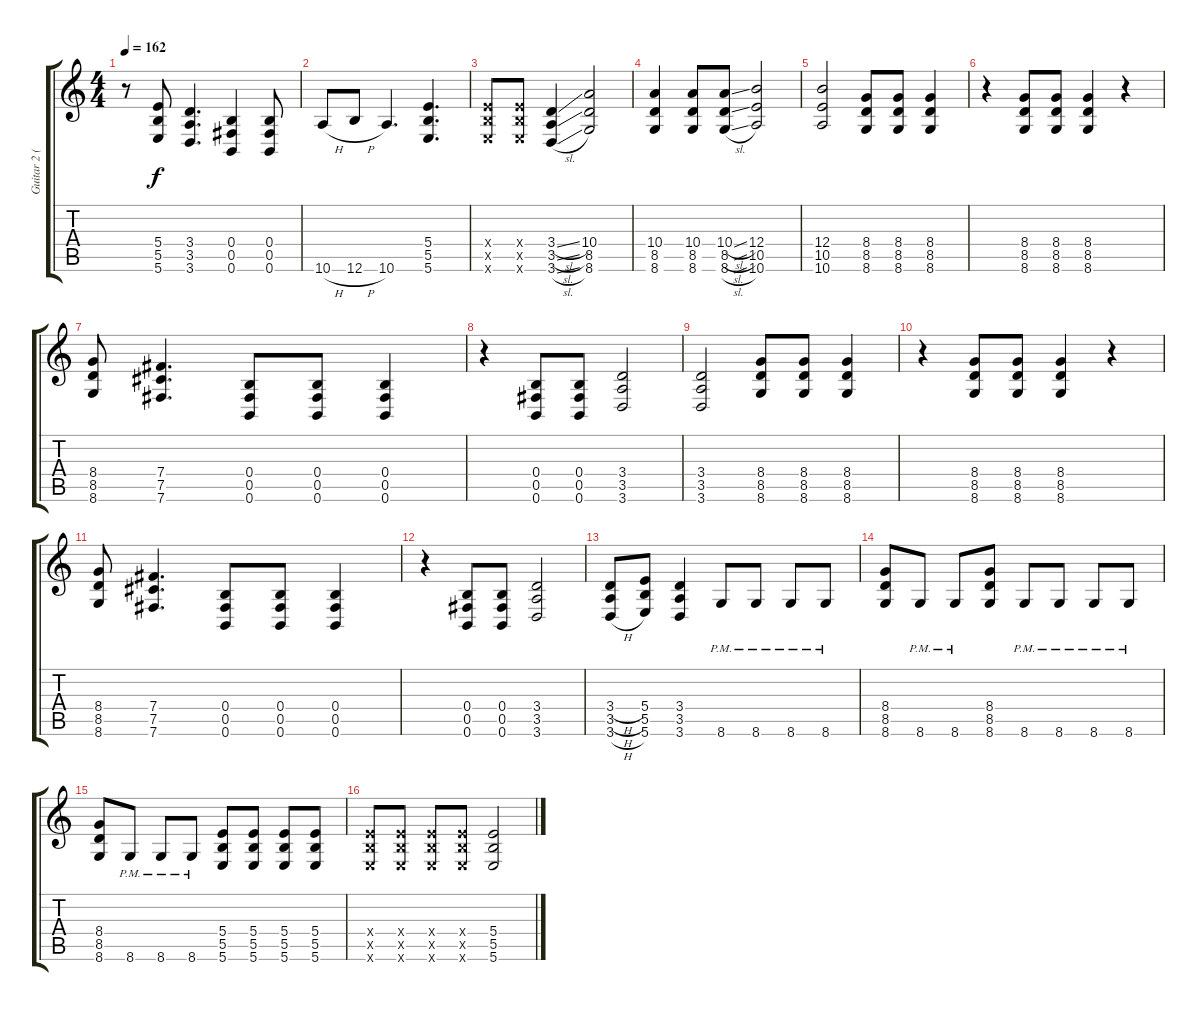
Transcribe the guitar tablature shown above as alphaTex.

\track ("Guitar 2 (Distortion)" "Guitar 2 (") {instrument distortionguitar}
\staff {score tabs}
\tuning (Db4 Ab3 E3 B2 Gb2 B1) {hide}
\ts (4 4)
\tempo 162
\clef g2
\ks c
r.8{dy f} (5.4 5.5 5.6).8 (3.4 3.5 3.6).4{d} (0.4 0.5 0.6).4 (0.4 0.5 0.6).8 |
10.6{h}.8 12.6{h}.8 10.6.4{d} (5.4 5.5 5.6).4{d} |
(5.4{x} 5.5{x} 5.6{x}).8 (5.4{x} 5.5{x} 5.6{x}).8 (3.4{sl} 3.5{sl} 3.6{sl}).4 (10.4 8.5 8.6).2 |
(10.4 8.5 8.6).4 (10.4 8.5 8.6).8 (10.4{sl} 8.5{sl} 8.6{sl}).8 (12.4 10.5 10.6).2 |
(12.4 10.5 10.6).2 (8.4 8.5 8.6).8 (8.4 8.5 8.6).8 (8.4 8.5 8.6).4 |
r.4 (8.4 8.5 8.6).8 (8.4 8.5 8.6).8 (8.4 8.5 8.6).4 r.4 |
(8.4 8.5 8.6).8 (7.4 7.5 7.6).4{d} (0.4 0.5 0.6).8 (0.4 0.5 0.6).8 (0.4 0.5 0.6).4 |
r.4 (0.4 0.5 0.6).8 (0.4 0.5 0.6).8 (3.4 3.5 3.6).2 |
(3.4 3.5 3.6).2 (8.4 8.5 8.6).8 (8.4 8.5 8.6).8 (8.4 8.5 8.6).4 |
r.4 (8.4 8.5 8.6).8 (8.4 8.5 8.6).8 (8.4 8.5 8.6).4 r.4 |
(8.4 8.5 8.6).8 (7.4 7.5 7.6).4{d} (0.4 0.5 0.6).8 (0.4 0.5 0.6).8 (0.4 0.5 0.6).4 |
r.4 (0.4 0.5 0.6).8 (0.4 0.5 0.6).8 (3.4 3.5 3.6).2 |
(3.4{h} 3.5{h} 3.6{h}).8 (5.4 5.5 5.6).8 (3.4 3.5 3.6).4 8.6{pm}.8 8.6{pm}.8 8.6{pm}.8 8.6{pm}.8 |
(8.4 8.5 8.6).8 8.6{pm}.8 8.6{pm}.8 (8.4 8.5 8.6).8 8.6{pm}.8 8.6{pm}.8 8.6{pm}.8 8.6{pm}.8 |
(8.4 8.5 8.6).8 8.6{pm}.8 8.6{pm}.8 8.6{pm}.8 (5.4 5.5 5.6).8 (5.4 5.5 5.6).8 (5.4 5.5 5.6).8 (5.4 5.5 5.6).8 |
(5.4{x} 5.5{x} 5.6{x}).8 (5.4{x} 5.5{x} 5.6{x}).8 (5.4{x} 5.5{x} 5.6{x}).8 (5.4{x} 5.5{x} 5.6{x}).8 (5.4 5.5 5.6).2
